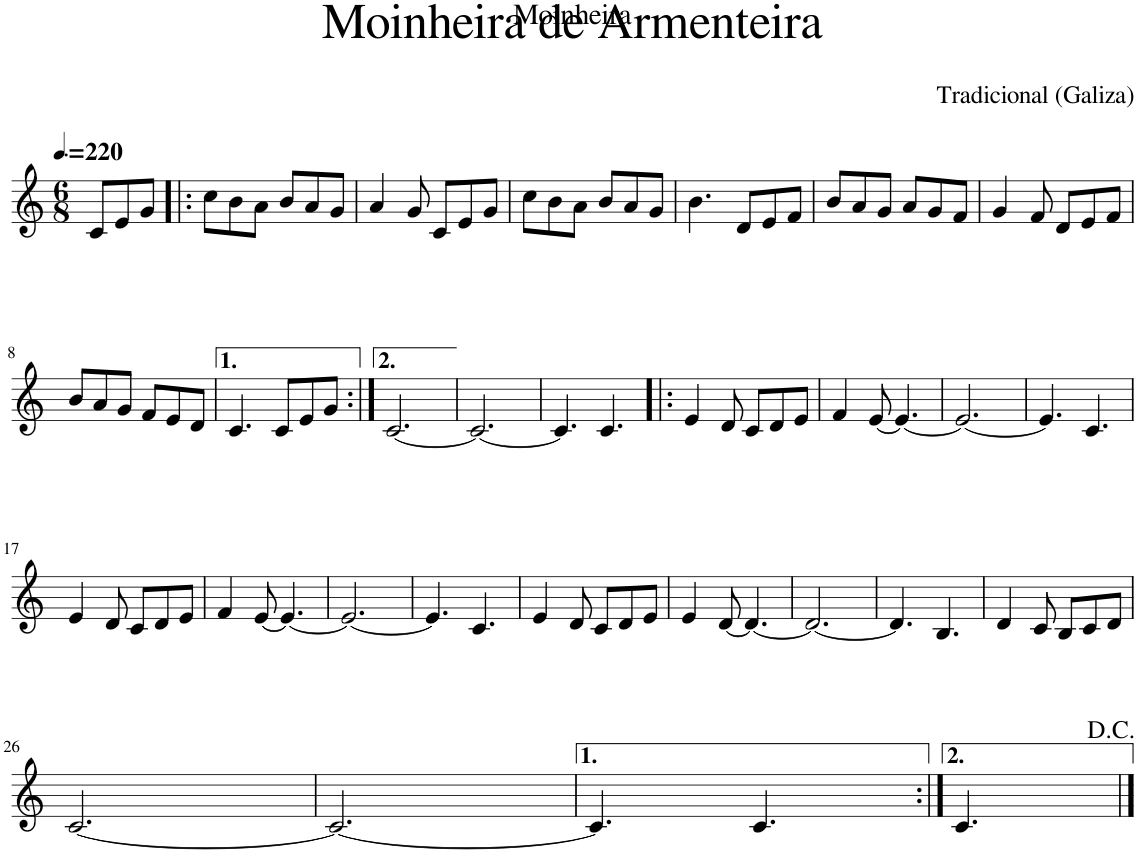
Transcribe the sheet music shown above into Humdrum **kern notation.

**kern
*part1
*staff1
*I"Piano
*I'Pno
*clefG2
*k[]
*M6/8
*MM330
=1
8c/L
8e/
8g/J
=2!|:
8cc\L
8b\
8a\J
8b/L
8a/
8g/J
=3
4a/
8g/
8c/L
8e/
8g/J
=4
8cc\L
8b\
8a\J
8b/L
8a/
8g/J
=5
4.b\
8d/L
8e/
8f/J
=6
8b/L
8a/
8g/J
8a/L
8g/
8f/J
=7
4g/
8f/
8d/L
8e/
8f/J
!!LO:LB:g=z
=8
8b/L
8a/
8g/J
8f/L
8e/
8d/J
=9
4.c/
8c/L
8e/
8g/J
=10:|!
[2.c/
=11
2.c/_
=12
4.c/]
4.c/
=13!|:
4e/
8d/
8c/L
8d/
8e/J
=14
4f/
[8e/
4.e/_
=15
2.e/_
=16
4.e/]
4.c/
!!LO:LB:g=z
=17
4e/
8d/
8c/L
8d/
8e/J
=18
4f/
[8e/
4.e/_
=19
2.e/_
=20
4.e/]
4.c/
=21
4e/
8d/
8c/L
8d/
8e/J
=22
4e/
[8d/
4.d/_
=23
2.d/_
=24
4.d/]
4.B/
=25
4d/
8c/
8B/L
8c/
8d/J
!!LO:LB:g=z
=26
[2.c/
=27
2.c/_
=28
4.c/]
4.c/
=29:|!
4.c/
==
*-
